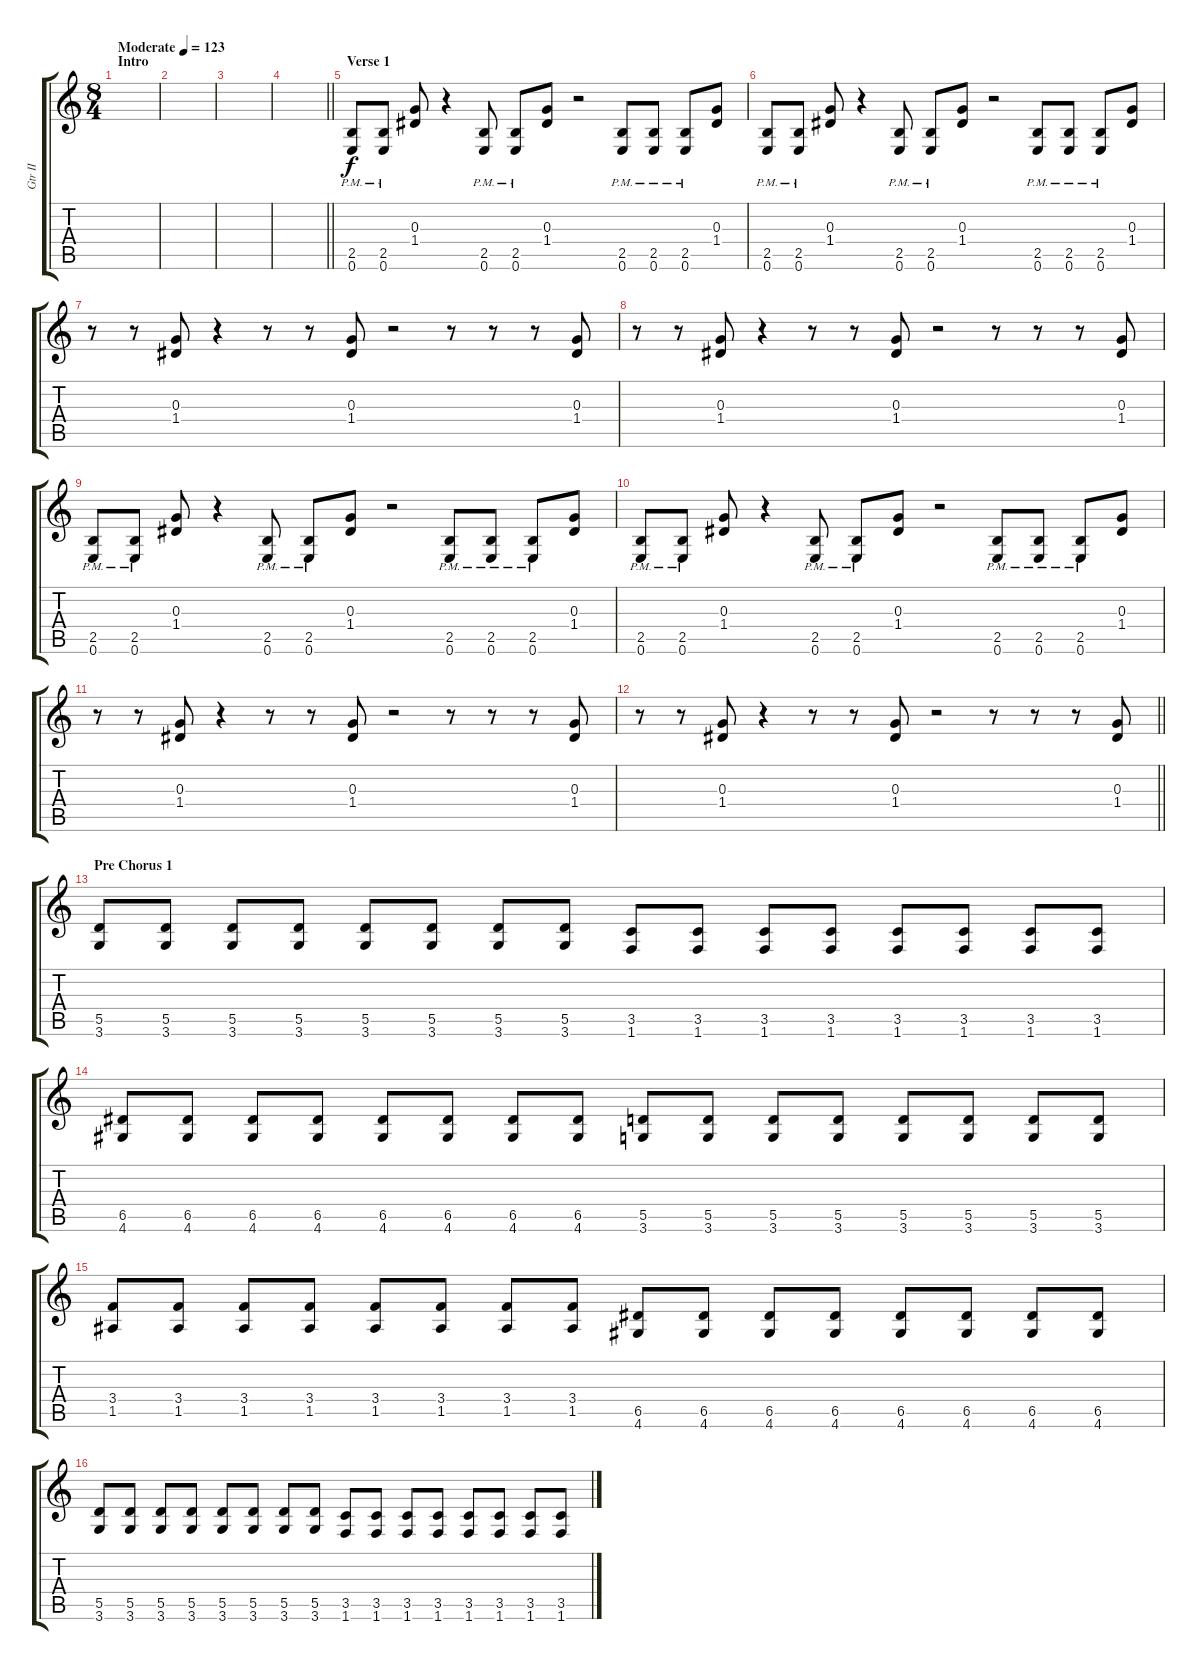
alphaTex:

\track ("Gtr II" "Gtr II") {instrument overdrivenguitar}
\staff {score tabs}
\tuning (E4 B3 G3 D3 A2 E2) {hide}
\ts (8 4)
\section ("" "Intro")
\tempo (123 "Moderate")
\clef g2
\ks c
|
|
|
\barLineRight lightlight
|
\section ("" "Verse 1")
(2.5{pm} 0.6{pm}).8 (2.5{pm} 0.6{pm}).8 (0.3 1.4).8 r.4 (2.5{pm} 0.6{pm}).8 (2.5{pm} 0.6{pm}).8 (0.3 1.4).8 r.2 (2.5{pm} 0.6{pm}).8 (2.5{pm} 0.6{pm}).8 (2.5{pm} 0.6{pm}).8 (0.3 1.4).8 |
(2.5{pm} 0.6{pm}).8 (2.5{pm} 0.6{pm}).8 (0.3 1.4).8 r.4 (2.5{pm} 0.6{pm}).8 (2.5{pm} 0.6{pm}).8 (0.3 1.4).8 r.2 (2.5{pm} 0.6{pm}).8 (2.5{pm} 0.6{pm}).8 (2.5{pm} 0.6{pm}).8 (0.3 1.4).8 |
r.8 r.8 (0.3 1.4).8 r.4 r.8 r.8 (0.3 1.4).8 r.2 r.8 r.8 r.8 (0.3 1.4).8 |
r.8 r.8 (0.3 1.4).8 r.4 r.8 r.8 (0.3 1.4).8 r.2 r.8 r.8 r.8 (0.3 1.4).8 |
(2.5{pm} 0.6{pm}).8 (2.5{pm} 0.6{pm}).8 (0.3 1.4).8 r.4 (2.5{pm} 0.6{pm}).8 (2.5{pm} 0.6{pm}).8 (0.3 1.4).8 r.2 (2.5{pm} 0.6{pm}).8 (2.5{pm} 0.6{pm}).8 (2.5{pm} 0.6{pm}).8 (0.3 1.4).8 |
(2.5{pm} 0.6{pm}).8 (2.5{pm} 0.6{pm}).8 (0.3 1.4).8 r.4 (2.5{pm} 0.6{pm}).8 (2.5{pm} 0.6{pm}).8 (0.3 1.4).8 r.2 (2.5{pm} 0.6{pm}).8 (2.5{pm} 0.6{pm}).8 (2.5{pm} 0.6{pm}).8 (0.3 1.4).8 |
r.8 r.8 (0.3 1.4).8 r.4 r.8 r.8 (0.3 1.4).8 r.2 r.8 r.8 r.8 (0.3 1.4).8 |
\barLineRight lightlight
r.8 r.8 (0.3 1.4).8 r.4 r.8 r.8 (0.3 1.4).8 r.2 r.8 r.8 r.8 (0.3 1.4).8 |
\section ("" "Pre Chorus 1")
(5.5 3.6).8 (5.5 3.6).8 (5.5 3.6).8 (5.5 3.6).8 (5.5 3.6).8 (5.5 3.6).8 (5.5 3.6).8 (5.5 3.6).8 (3.5 1.6).8 (3.5 1.6).8 (3.5 1.6).8 (3.5 1.6).8 (3.5 1.6).8 (3.5 1.6).8 (3.5 1.6).8 (3.5 1.6).8 |
(6.5 4.6).8 (6.5 4.6).8 (6.5 4.6).8 (6.5 4.6).8 (6.5 4.6).8 (6.5 4.6).8 (6.5 4.6).8 (6.5 4.6).8 (5.5 3.6).8 (5.5 3.6).8 (5.5 3.6).8 (5.5 3.6).8 (5.5 3.6).8 (5.5 3.6).8 (5.5 3.6).8 (5.5 3.6).8 |
(3.4 1.5).8 (3.4 1.5).8 (3.4 1.5).8 (3.4 1.5).8 (3.4 1.5).8 (3.4 1.5).8 (3.4 1.5).8 (3.4 1.5).8 (6.5 4.6).8 (6.5 4.6).8 (6.5 4.6).8 (6.5 4.6).8 (6.5 4.6).8 (6.5 4.6).8 (6.5 4.6).8 (6.5 4.6).8 |
(5.5 3.6).8 (5.5 3.6).8 (5.5 3.6).8 (5.5 3.6).8 (5.5 3.6).8 (5.5 3.6).8 (5.5 3.6).8 (5.5 3.6).8 (3.5 1.6).8 (3.5 1.6).8 (3.5 1.6).8 (3.5 1.6).8 (3.5 1.6).8 (3.5 1.6).8 (3.5 1.6).8 (3.5 1.6).8
